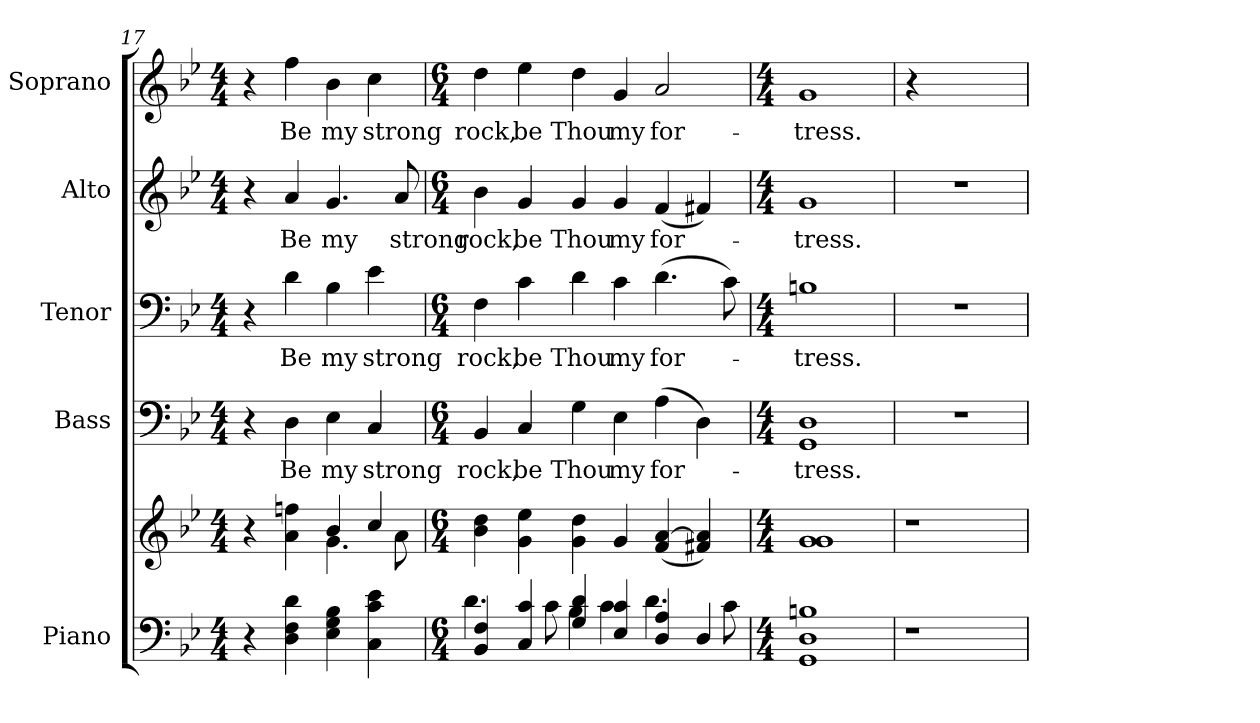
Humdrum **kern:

**kern	**kern	**kern	**text	**kern	**text	**kern	**text	**kern	**text
*part5	*part5	*part4	*part4	*part3	*part3	*part2	*part2	*part1	*part1
*staff6	*staff5	*staff4	*staff4	*staff3	*staff3	*staff2	*staff2	*staff1	*staff1
*I"Piano	*	*I"Bass	*	*I"Tenor	*	*I"Alto	*	*I"Soprano	*
*I'Pno.	*	*I'B.	*	*I'T.	*	*I'A.	*	*I'S.	*
!!LO:PB:g=z
*clefF4	*clefG2	*clefF4	*	*clefF4	*	*clefG2	*	*clefG2	*
*k[b-e-]	*k[b-e-]	*k[b-e-]	*	*k[b-e-]	*	*k[b-e-]	*	*k[b-e-]	*
*B-:	*B-:	*B-:	*	*B-:	*	*B-:	*	*B-:	*
*M4/4	*M4/4	*M4/4	*	*M4/4	*	*M4/4	*	*M4/4	*
=17	=17	=17	=17	=17	=17	=17	=17	=17	=17
*	*^	*	*	*	*	*	*	*	*
4r	4r	2ryy	4r	.	4r	.	4r	.	4r	.
!	!	!	!	!LO:LY:b:color=#000000	!	!	!	!	!	!
!	!	!	!	!	!	!LO:LY:b:color=#000000	!	!	!	!
!	!	!	!	!	!	!	!	!LO:LY:b:color=#000000	!	!
!	!	!	!	!	!	!	!	!	!	!LO:LY:b:color=#000000
4Di\ 4Fi 4di	4ai\ 4ffni	.	4Di\	Be	4di\	Be	4ai/	Be	4ffi\	Be
!	!	!	!	!LO:LY:b:color=#000000	!	!	!	!	!	!
!	!	!	!	!	!	!LO:LY:b:color=#000000	!	!	!	!
!	!	!	!	!	!	!	!	!LO:LY:b:color=#000000	!	!
!	!	!	!	!	!	!	!	!	!	!LO:LY:b:color=#000000
4E-i\ 4Gi 4B-i	4b-i/	4.gi\	4E-i\	my	4B-i\	my	4.gi/	my	4b-i\	my
!	!	!	!	!LO:LY:b:color=#000000	!	!	!	!	!	!
!	!	!	!	!	!	!LO:LY:b:color=#000000	!	!	!	!
!	!	!	!	!	!	!	!	!	!	!LO:LY:b:color=#000000
4Ci\ 4ci 4e-i	4cci/	.	4Ci/	strong	4e-i\	strong	.	.	4cci\	strong
!	!	!	!	!	!	!	!	!LO:LY:b:color=#000000	!	!
.	.	8ai\	.	.	.	.	8ai/	strong	.	.
*	*v	*v	*	*	*	*	*	*	*	*
=18	=18	=18	=18	=18	=18	=18	=18	=18	=18
*M6/4	*M6/4	*M6/4	*	*M6/4	*	*M6/4	*	*M6/4	*
*^	*	*	*	*	*	*	*	*	*
*	*	*^	*	*	*	*	*	*	*	*
!	!	!	!	!	!LO:LY:b:color=#000000	!	!	!	!	!	!
*	*	*v	*v	*	*	*	*	*	*	*	*
*	*	*^	*	*	*	*	*	*	*	*
!	!	!	!	!	!	!	!LO:LY:b:color=#000000	!	!	!	!
*	*	*v	*v	*	*	*	*	*	*	*	*
*	*	*^	*	*	*	*	*	*	*	*
!	!	!	!	!	!	!	!	!	!LO:LY:b:color=#000000	!	!
*	*	*v	*v	*	*	*	*	*	*	*	*
*	*	*^	*	*	*	*	*	*	*	*
!	!	!	!	!	!	!	!	!	!	!	!LO:LY:b:color=#000000
*	*	*v	*v	*	*	*	*	*	*	*	*
4BB-i/ 4Fi	4.di\	4b-i\ 4ddi	4BB-i/	rock,	4Fi\	rock,	4b-i\	rock,	4ddi\	rock,
!	!	!	!	!LO:LY:b:color=#000000	!	!	!	!	!	!
!	!	!	!	!	!	!LO:LY:b:color=#000000	!	!	!	!
!	!	!	!	!	!	!	!	!LO:LY:b:color=#000000	!	!
!	!	!	!	!	!	!	!	!	!	!LO:LY:b:color=#000000
4Ci/ 4ci	.	4gi\ 4ee-i	4Ci/	be	4ci\	be	4gi/	be	4ee-i\	be
.	8ci\	.	.	.	.	.	.	.	.	.
!	!	!	!	!LO:LY:b:color=#000000	!	!	!	!	!	!
!	!	!	!	!	!	!LO:LY:b:color=#000000	!	!	!	!
!	!	!	!	!	!	!	!	!LO:LY:b:color=#000000	!	!
!	!	!	!	!	!	!	!	!	!	!LO:LY:b:color=#000000
4Gi/ 4di	4B-i\	4gi\ 4ddi	4Gi\	Thou	4di\	Thou	4gi/	Thou	4ddi\	Thou
!	!	!	!	!LO:LY:b:color=#000000	!	!	!	!	!	!
!	!	!	!	!	!	!LO:LY:b:color=#000000	!	!	!	!
!	!	!	!	!	!	!	!	!LO:LY:b:color=#000000	!	!
!	!	!	!	!	!	!	!	!	!	!LO:LY:b:color=#000000
4E-i/ 4ci	4ci\	4gi/	4E-i\	my	4ci\	my	4gi/	my	4gi/	my
!	!	!	!	!LO:LY:b:color=#000000	!	!	!	!	!	!
!	!	!	!	!	!	!LO:LY:b:color=#000000	!	!	!	!
!	!	!	!	!	!	!	!	!LO:LY:b:color=#000000	!	!
!	!	!	!	!	!	!	!	!	!	!LO:LY:b:color=#000000
4Di/ 4Ai	4.di\	(4fi/ [>4ai	(4Ai\	for-	(4.di\	for-	(4fi/	for-	2ai/	for-
4Di/	.	4f#Xi/ 4ai])	4Di\)	.	.	.	4f#Xi/)	.	.	.
.	8ci\	.	.	.	8ci\)	.	.	.	.	.
*v	*v	*	*	*	*	*	*	*	*	*
=19	=19	=19	=19	=19	=19	=19	=19	=19	=19
*M4/4	*M4/4	*M4/4	*	*M4/4	*	*M4/4	*	*M4/4	*
*^	*	*	*	*	*	*	*	*	*
!	!	!	!	!LO:LY:b:color=#000000	!	!	!	!	!	!
*v	*v	*	*	*	*	*	*	*	*	*
*^	*	*	*	*	*	*	*	*	*
!	!	!	!	!	!	!LO:LY:b:color=#000000	!	!	!	!
*v	*v	*	*	*	*	*	*	*	*	*
*^	*	*	*	*	*	*	*	*	*
!	!	!	!	!	!	!	!	!LO:LY:b:color=#000000	!	!
*v	*v	*	*	*	*	*	*	*	*	*
*^	*	*	*	*	*	*	*	*	*
!	!	!	!	!	!	!	!	!	!	!LO:LY:b:color=#000000
*v	*v	*	*	*	*	*	*	*	*	*
1GGi 1Di 1Bni	1gi 1gi	1GGi 1Di	-tress.	1Bni	-tress.	1gi	-tress.	1gi	-tress.
=20	=20	=20	=20	=20	=20	=20	=20	=20	=20
!LO:N:vis=1	!LO:N:vis=1	!LO:N:vis=1	!	!LO:N:vis=1	!	!LO:N:vis=1	!	!	!
4r	4r	1r	.	1r	.	1r	.	4r	.
2.ryy	2.ryy	.	.	.	.	.	.	2.ryy	.
=	=	=	=	=	=	=	=	=	=
*-	*-	*-	*-	*-	*-	*-	*-	*-	*-
